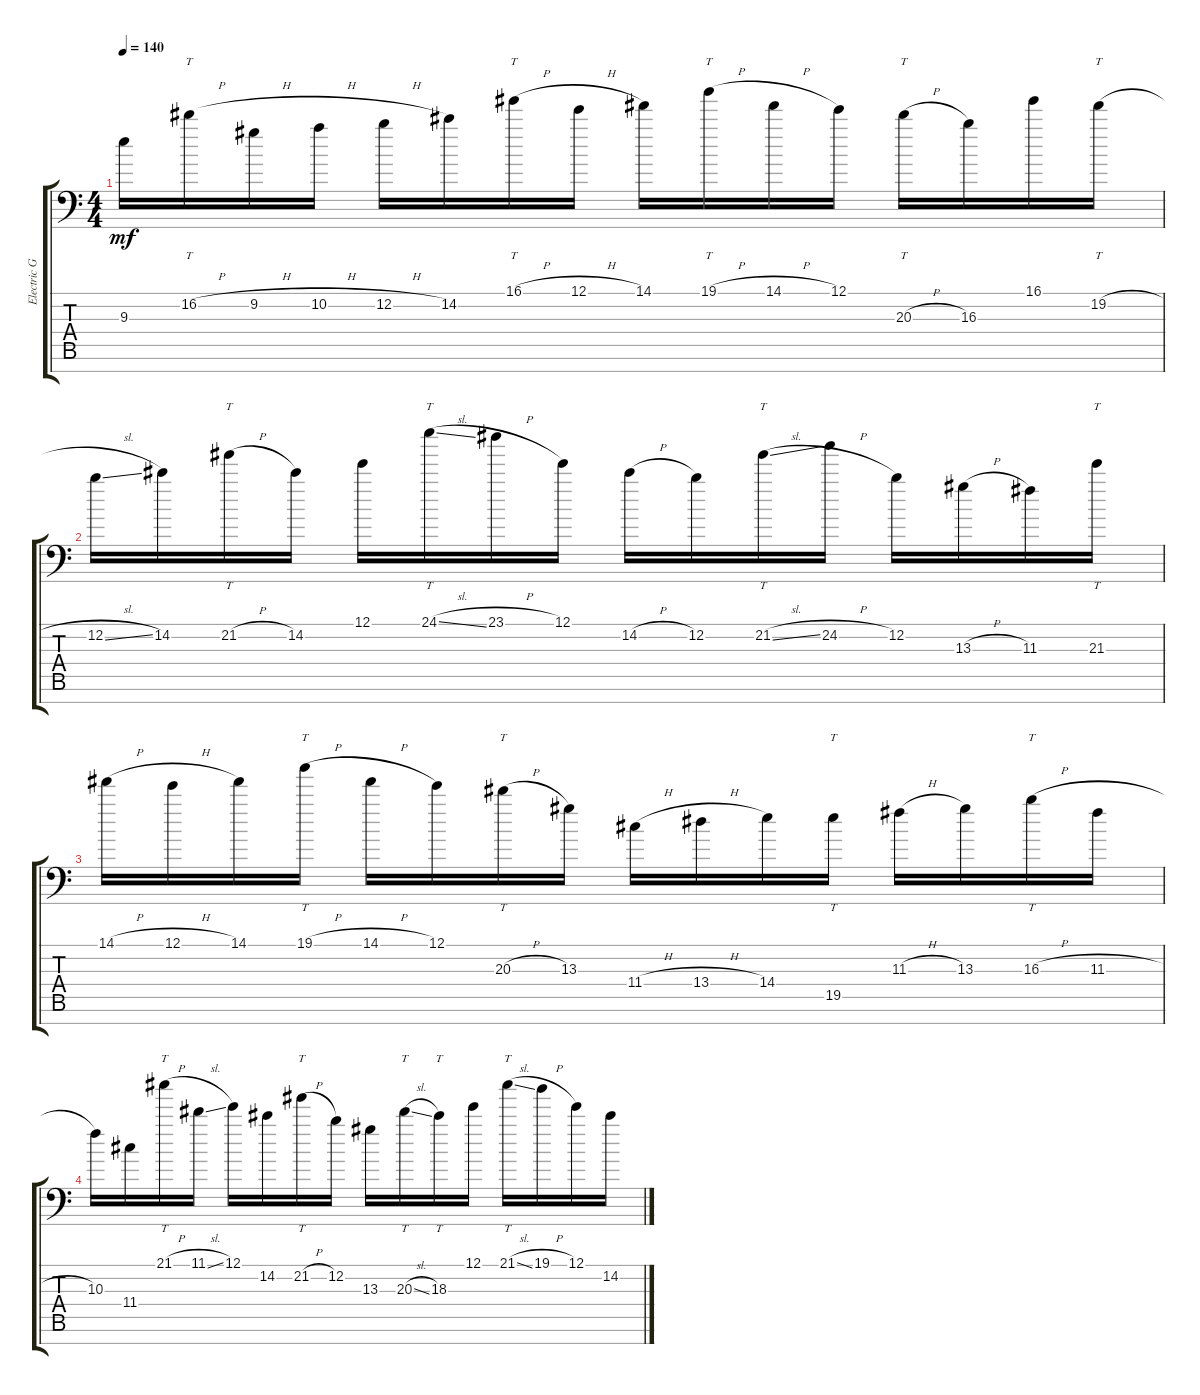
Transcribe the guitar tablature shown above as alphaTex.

\track ("Electric Guitar" "Electric G") {instrument distortionguitar}
\staff {score tabs}
\tuning (E4 B3 G3 D3 A2 E2 A1) {hide}
\ts (4 4)
\tempo 140
\clef f4
\ks c
9.3{t}.16{dy mf} 16.2{h}.16{tt} 9.2{h}.16 10.2{h}.16 12.2{h}.16 14.2.16 16.1{h}.16{tt} 12.1{h}.16 14.1.16 19.1{h}.16{tt} 14.1{h}.16 12.1.16 20.3{h}.16{tt} 16.3.16 16.1.16 19.2{h}.16{tt} |
12.2{sl}.16 14.2.16 21.2{h}.16{tt} 14.2.16 12.1.16 24.1{sl}.16{tt} 23.1{h}.16 12.1.16 14.2{h}.16 12.2.16 21.2{sl}.16{tt} 24.2{h}.16 12.2.16 13.3{h}.16 11.3.16 21.3.16{tt} |
14.1{h}.16 12.1{h}.16 14.1.16 19.1{h}.16{tt} 14.1{h}.16 12.1.16 20.3{h}.16{tt} 13.3.16 11.4{h}.16 13.4{h}.16 14.4.16 19.5.16{tt} 11.3{h}.16 13.3.16 16.3{h}.16{tt} 11.3{h}.16 |
10.3.16 11.4.16 21.1{h}.16{tt} 11.1{sl}.16 12.1.16 14.2.16 21.2{h}.16{tt} 12.2.16 13.3.16 20.3{sl}.16{tt} 18.3.16{tt} 12.1.16 21.1{sl}.16{tt} 19.1{h}.16 12.1.16 14.2.16
